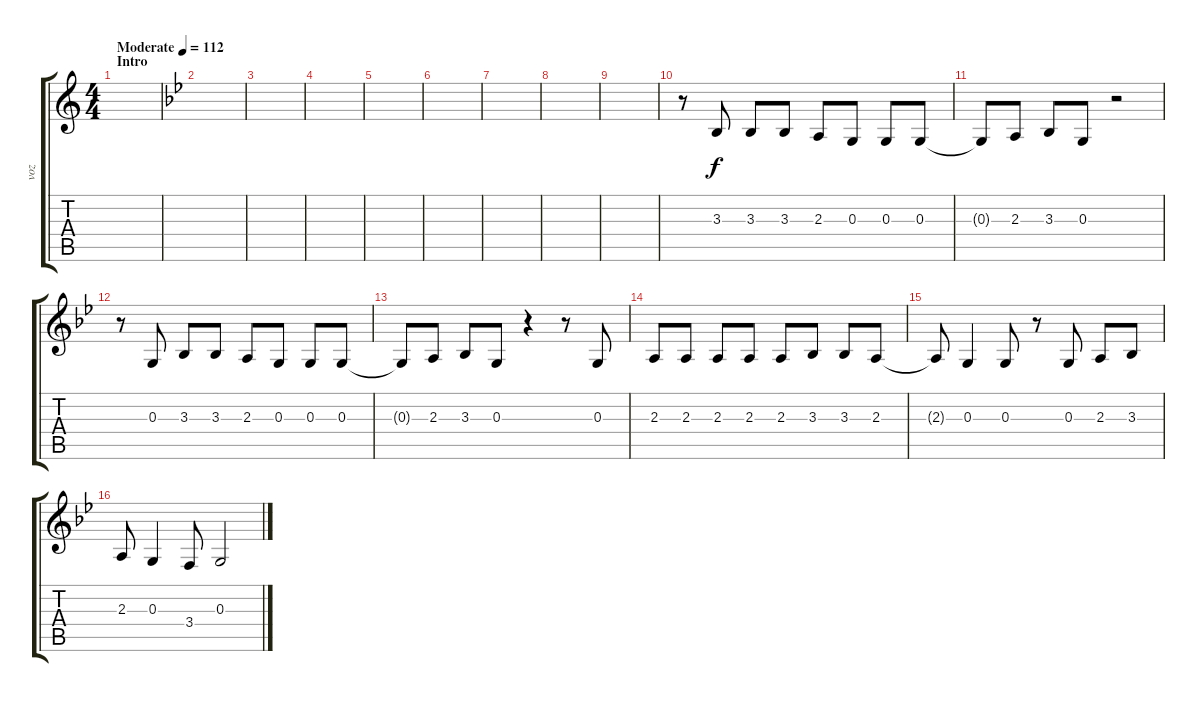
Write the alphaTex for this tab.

\track ("voz" "voz") {instrument viola}
\staff {score tabs}
\tuning (E4 B3 G3 D3 A2 E2) {hide}
\ts (4 4)
\section ("" "Intro")
\tempo (112 "Moderate")
\clef g2
\ks c
|
\ks bb
|
|
|
|
|
|
|
|
r.8 3.3.8 3.3.8 3.3.8 2.3.8 0.3.8 0.3.8 0.3.8 |
0.3{t}.8 2.3.8 3.3.8 0.3.8 r.2 |
r.8 0.3.8 3.3.8 3.3.8 2.3.8 0.3.8 0.3.8 0.3.8 |
0.3{t}.8 2.3.8 3.3.8 0.3.8 r.4 r.8 0.3.8 |
2.3.8 2.3.8 2.3.8 2.3.8 2.3.8 3.3.8 3.3.8 2.3.8 |
2.3{t}.8 0.3.4 0.3.8 r.8 0.3.8 2.3.8 3.3.8 |
2.3.8 0.3.4 3.4.8 0.3.2
